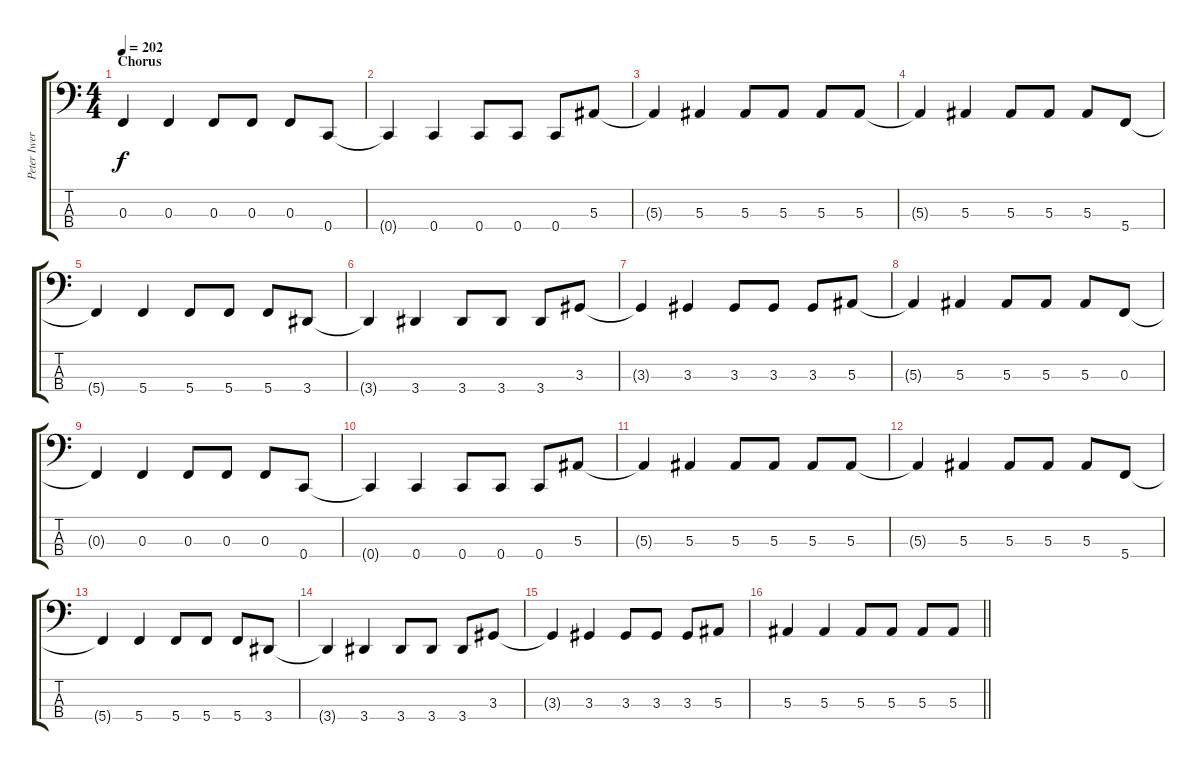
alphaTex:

\track ("Peter Iwers" "Peter Iwer") {instrument electricbasspick}
\staff {score tabs}
\tuning (Eb2 Bb1 F1 C1) {hide}
\ts (4 4)
\section ("" "Chorus")
\tempo 202
\clef f4
\ks c
0.3{t}.4{dy f} 0.3.4 0.3.8 0.3.8 0.3.8 0.4.8 |
0.4{t}.4 0.4.4 0.4.8 0.4.8 0.4.8 5.3.8 |
5.3{t}.4 5.3.4 5.3.8 5.3.8 5.3.8 5.3.8 |
5.3{t}.4 5.3.4 5.3.8 5.3.8 5.3.8 5.4.8 |
5.4{t}.4 5.4.4 5.4.8 5.4.8 5.4.8 3.4.8 |
3.4{t}.4 3.4.4 3.4.8 3.4.8 3.4.8 3.3.8 |
3.3{t}.4 3.3.4 3.3.8 3.3.8 3.3.8 5.3.8 |
5.3{t}.4 5.3.4 5.3.8 5.3.8 5.3.8 0.3.8 |
0.3{t}.4 0.3.4 0.3.8 0.3.8 0.3.8 0.4.8 |
0.4{t}.4 0.4.4 0.4.8 0.4.8 0.4.8 5.3.8 |
5.3{t}.4 5.3.4 5.3.8 5.3.8 5.3.8 5.3.8 |
5.3{t}.4 5.3.4 5.3.8 5.3.8 5.3.8 5.4.8 |
5.4{t}.4 5.4.4 5.4.8 5.4.8 5.4.8 3.4.8 |
3.4{t}.4 3.4.4 3.4.8 3.4.8 3.4.8 3.3.8 |
3.3{t}.4 3.3.4 3.3.8 3.3.8 3.3.8 5.3.8 |
\barLineRight lightlight
5.3.4 5.3.4 5.3.8 5.3.8 5.3.8 5.3.8
